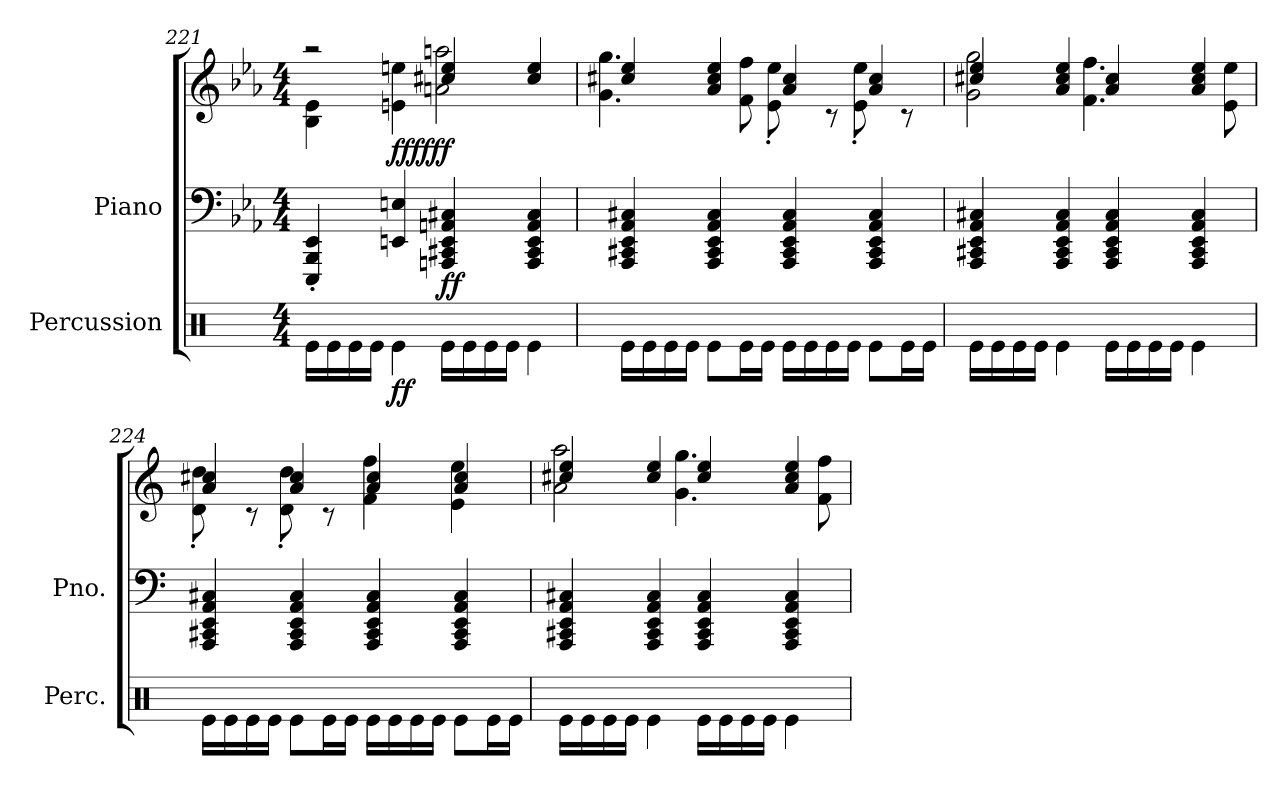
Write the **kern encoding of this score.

**kern	**dynam	**kern	**kern	**dynam
*part2	*part2	*part1	*part1	*part1
*staff3	*staff3	*staff2	*staff1	*staff1/2
*I"Percussion	*	*I"Piano	*	*
*I'Perc.	*	*I'Pno.	*	*
*clefX	*	*clefF4	*clefG2	*
*k[]	*	*k[b-e-a-]	*k[b-e-a-]	*
*	*	*E-:	*E-:	*
*M4/4	*	*M4/4	*M4/4	*
=221	=221	=221	=221	=221
*	*	*	*^	*
16Re\LL	.	4EEE-/' 4BBB-/' 4EE-/'	2r	4B-\ 4e-\	.
16Re\	.	.	.	.	.
16Re\	.	.	.	.	.
16Re\JJ	.	.	.	.	.
!	!LO:DY:b	!	!	!	!LO:DY:b
!	!	!	!	!	!LO:DY:n=1:b
4Re\	ff	4EEn/ 4En/	.	4en\ 4een\	fff fff
!	!	!	!	!	!LO:DY:n=2:b=2
16Re\LL	.	4AAAn/ 4CC#X/ 4EE/ 4AAn/ 4C#X/	4cc#X/ 4ee/	2an\ 2aan\	ff
16Re\	.	.	.	.	.
16Re\	.	.	.	.	.
16Re\JJ	.	.	.	.	.
4Re\	.	4AAA/ 4CC#/ 4EE/ 4AA/ 4C#/	4cc#/ 4ee/	.	.
=222	=222	=222	=222	=222	=222
*	*	*k[]	*k[]	*	*
*	*	*C:	*C:	*	*
16Re\LL	.	4AAA/ 4CC#X/ 4EE/ 4AA/ 4C#X/	4cc#X/ 4ee/	4.g\ 4.gg\	.
16Re\	.	.	.	.	.
16Re\	.	.	.	.	.
16Re\JJ	.	.	.	.	.
8Re\L	.	4AAA/ 4CC#/ 4EE/ 4AA/ 4C#/	4a/ 4cc#/ 4ee/	.	.
16Re\L	.	.	.	8f\ 8ff\	.
16Re\JJ	.	.	.	.	.
16Re\LL	.	4AAA/ 4CC#/ 4EE/ 4AA/ 4C#/	4a/ 4cc#/	8e\' 8ee\'	.
16Re\	.	.	.	.	.
16Re\	.	.	.	8r	.
16Re\JJ	.	.	.	.	.
8Re\L	.	4AAA/ 4CC#/ 4EE/ 4AA/ 4C#/	4a/ 4cc#/	8e\' 8ee\'	.
16Re\L	.	.	.	8r	.
16Re\JJ	.	.	.	.	.
!!LO:LB:g=z	!!
=223	=223	=223	=223	=223	=223
16Re\LL	.	4AAA/ 4CC#X/ 4EE/ 4AA/ 4C#X/	4cc#X/ 4ee/	2g\ 2gg\	.
16Re\	.	.	.	.	.
16Re\	.	.	.	.	.
16Re\JJ	.	.	.	.	.
4Re\	.	4AAA/ 4CC#/ 4EE/ 4AA/ 4C#/	4a/ 4cc#/ 4ee/	.	.
16Re\LL	.	4AAA/ 4CC#/ 4EE/ 4AA/ 4C#/	4a/ 4cc#/	4.f\ 4.ff\	.
16Re\	.	.	.	.	.
16Re\	.	.	.	.	.
16Re\JJ	.	.	.	.	.
4Re\	.	4AAA/ 4CC#/ 4EE/ 4AA/ 4C#/	4a/ 4cc#/ 4ee/	.	.
.	.	.	.	8e\ 8ee\	.
=224	=224	=224	=224	=224	=224
16Re\LL	.	4AAA/ 4CC#X/ 4EE/ 4AA/ 4C#X/	4a/ 4cc#X/	8d\' 8dd\'	.
16Re\	.	.	.	.	.
16Re\	.	.	.	8r	.
16Re\JJ	.	.	.	.	.
8Re\L	.	4AAA/ 4CC#/ 4EE/ 4AA/ 4C#/	4a/ 4cc#/	8d\' 8dd\'	.
16Re\L	.	.	.	8r	.
16Re\JJ	.	.	.	.	.
16Re\LL	.	4AAA/ 4CC#/ 4EE/ 4AA/ 4C#/	4a/ 4cc#/	4f\ 4ff\	.
16Re\	.	.	.	.	.
16Re\	.	.	.	.	.
16Re\JJ	.	.	.	.	.
8Re\L	.	4AAA/ 4CC#/ 4EE/ 4AA/ 4C#/	4a/ 4cc#/	4e\ 4ee\	.
16Re\L	.	.	.	.	.
16Re\JJ	.	.	.	.	.
=225	=225	=225	=225	=225	=225
16Re\LL	.	4AAA/ 4CC#X/ 4EE/ 4AA/ 4C#X/	4cc#X/ 4ee/	2a\ 2aa\	.
16Re\	.	.	.	.	.
16Re\	.	.	.	.	.
16Re\JJ	.	.	.	.	.
4Re\	.	4AAA/ 4CC#/ 4EE/ 4AA/ 4C#/	4cc#/ 4ee/	.	.
16Re\LL	.	4AAA/ 4CC#/ 4EE/ 4AA/ 4C#/	4cc#/ 4ee/	4.g\ 4.gg\	.
16Re\	.	.	.	.	.
16Re\	.	.	.	.	.
16Re\JJ	.	.	.	.	.
4Re\	.	4AAA/ 4CC#/ 4EE/ 4AA/ 4C#/	4a/ 4cc#/ 4ee/	.	.
.	.	.	.	8f\ 8ff\	.
*	*	*	*v	*v	*
=	=	=	=	=
*-	*-	*-	*-	*-
